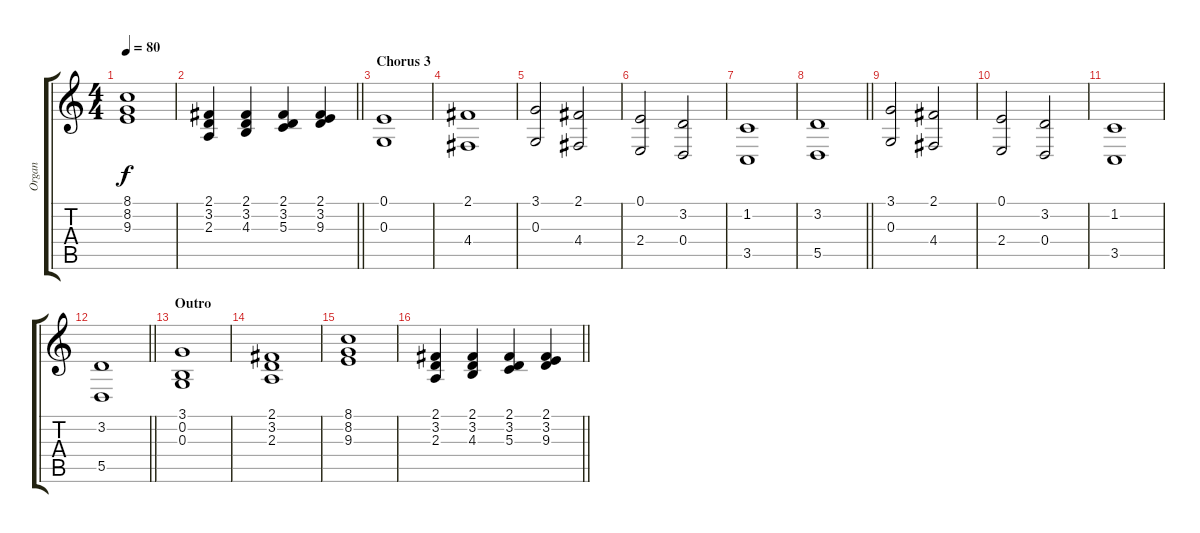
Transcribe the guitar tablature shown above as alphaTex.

\track ("Organ" "Organ") {instrument drawbarorgan}
\staff {score tabs}
\tuning (E4 B3 G3 D3 A2 E2) {hide}
\ts (4 4)
\tempo 80
\clef g2
\ks c
(8.1 8.2 9.3).1{dy f} |
\barLineRight lightlight
(2.1 3.2 2.3).4 (2.1 3.2 4.3).4 (2.1 3.2 5.3).4 (2.1 3.2 9.3).4 |
\section ("" "Chorus 3")
(0.1 0.3).1 |
(2.1 4.4).1 |
(3.1 0.3).2 (2.1 4.4).2 |
(0.1 2.4).2 (3.2 0.4).2 |
(1.2 3.5).1 |
\barLineRight lightlight
(3.2 5.5).1 |
(3.1 0.3).2 (2.1 4.4).2 |
(0.1 2.4).2 (3.2 0.4).2 |
(1.2 3.5).1 |
\barLineRight lightlight
(3.2 5.5).1 |
\section ("" "Outro")
(3.1 0.2 0.3).1 |
(2.1 3.2 2.3).1 |
(8.1 8.2 9.3).1 |
\barLineRight lightlight
(2.1 3.2 2.3).4 (2.1 3.2 4.3).4 (2.1 3.2 5.3).4 (2.1 3.2 9.3).4
